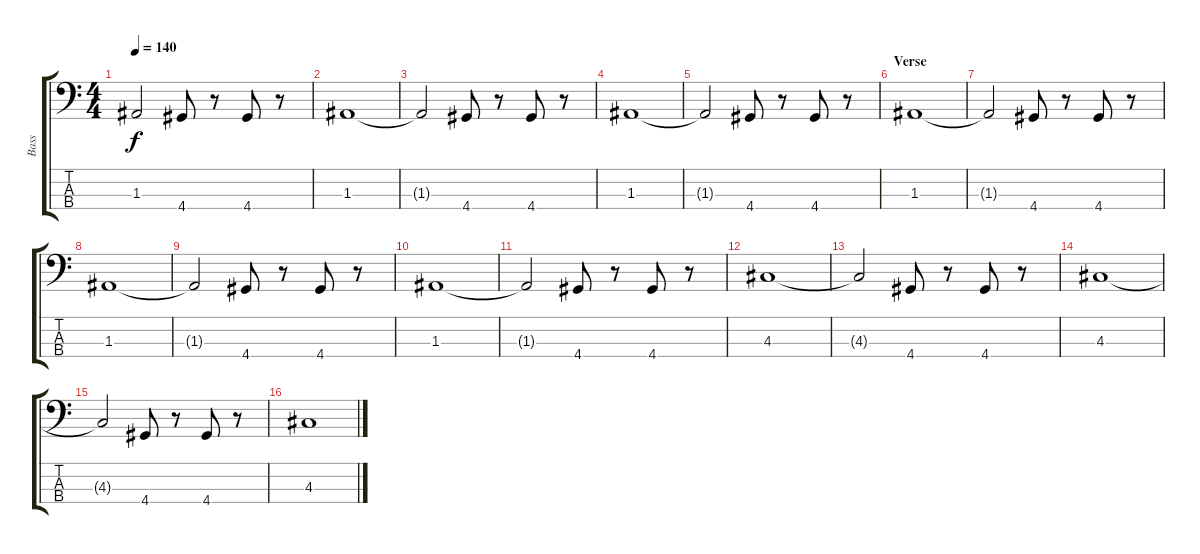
\track ("Bass" "Bass") {instrument electricbassfinger}
\staff {score tabs}
\tuning (G2 D2 A1 E1) {hide}
\ts (4 4)
\tempo 140
\clef f4
\ks c
1.3{t}.2{dy f} 4.4.8 r.8 4.4.8 r.8 |
\section ("" "")
1.3.1 |
1.3{t}.2 4.4.8 r.8 4.4.8 r.8 |
1.3.1 |
1.3{t}.2 4.4.8 r.8 4.4.8 r.8 |
\section ("" "Verse")
1.3.1 |
1.3{t}.2 4.4.8 r.8 4.4.8 r.8 |
1.3.1 |
1.3{t}.2 4.4.8 r.8 4.4.8 r.8 |
1.3.1 |
1.3{t}.2 4.4.8 r.8 4.4.8 r.8 |
\section ("" "")
4.3.1 |
\section ("" "")
4.3{t}.2 4.4.8 r.8 4.4.8 r.8 |
4.3.1 |
4.3{t}.2 4.4.8 r.8 4.4.8 r.8 |
4.3.1
